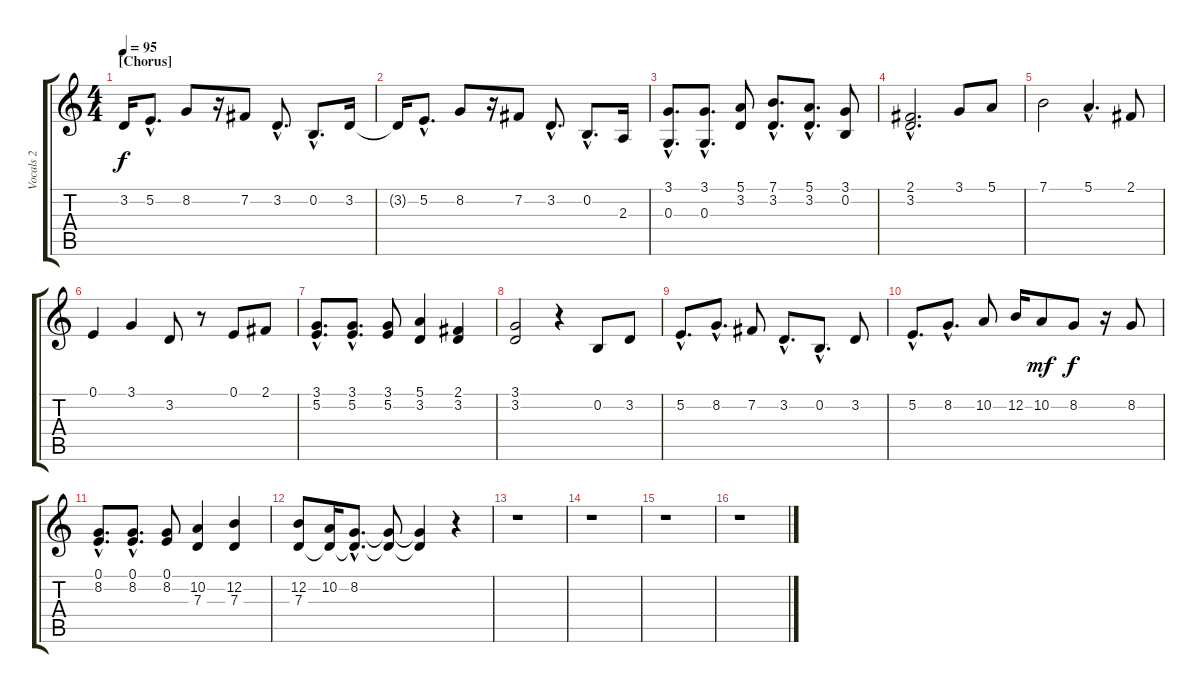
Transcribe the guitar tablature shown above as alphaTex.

\track ("Vocals 2" "Vocals 2") {instrument choiraahs}
\staff {score tabs}
\tuning (E4 B3 G3 D3 A2 E2) {hide}
\ts (4 4)
\section ("" "[Chorus]")
\tempo 95
\clef g2
\ks c
3.2{t}.16{dy f} 5.2{hac}.8{d} 8.2.8 r.16 7.2.8 3.2{hac}.8{d} 0.2{hac}.8{d} 3.2.16 |
3.2{t}.16 5.2{hac}.8{d} 8.2.8 r.16 7.2.8 3.2{hac}.8{d} 0.2{hac}.8{d} 2.3.16 |
(3.1{hac} 0.3{hac}).8{d instrument choiraahs} (3.1{hac} 0.3{hac}).8{d} (5.1 3.2).8 (7.1{hac} 3.2{hac}).8{d} (5.1{hac} 3.2{hac}).8{d} (3.1 0.2).8 |
(2.1{hac} 3.2{hac}).2{d} 3.1.8 5.1.8 |
7.1.2 5.1{hac}.4{d} 2.1.8 |
0.1.4 3.1.4 3.2.8 r.8 0.1.8 2.1.8 |
(3.1{hac} 5.2{hac}).8{d} (3.1{hac} 5.2{hac}).8{d} (3.1 5.2).8 (5.1 3.2).4 (2.1 3.2).4 |
(3.1 3.2).2 r.4 0.2.8 3.2.8 |
5.2{hac}.8{d} 8.2{hac}.8{d} 7.2.8 3.2{hac}.8{d} 0.2{hac}.8{d} 3.2.8 |
5.2{hac}.8{d} 8.2{hac}.8{d} 10.2.8 12.2.16 10.2.8{dy mf} 8.2.8{dy f} r.16 8.2.8 |
(0.1{hac} 8.2{hac}).8{d} (0.1{hac} 8.2{hac}).8{d} (0.1 8.2).8 (10.2 7.3).4 (12.2 7.3).4 |
(12.2 7.3).8 (10.2 7.3{t}).16 (8.2{hac} 7.3{hac t}).8{d} (8.2{t} 7.3{t}).8 (8.2{t} 7.3{t}).4 r.4 |
\section ("" "")
r.1 |
r.1 |
r.1 |
r.1
